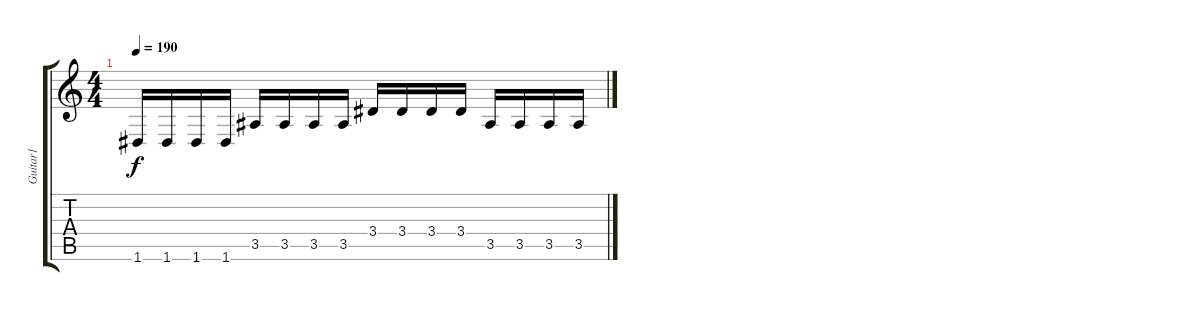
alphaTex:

\track ("Guitar1" "Guitar1") {instrument distortionguitar}
\staff {score tabs}
\tuning (D4 A3 F3 C3 G2 D2) {hide}
\ts (4 4)
\tempo 190
\clef g2
\ks c
1.6.16{dy f} 1.6.16 1.6.16 1.6.16 3.5.16 3.5.16 3.5.16 3.5.16 3.4.16 3.4.16 3.4.16 3.4.16 3.5.16 3.5.16 3.5.16 3.5.16
